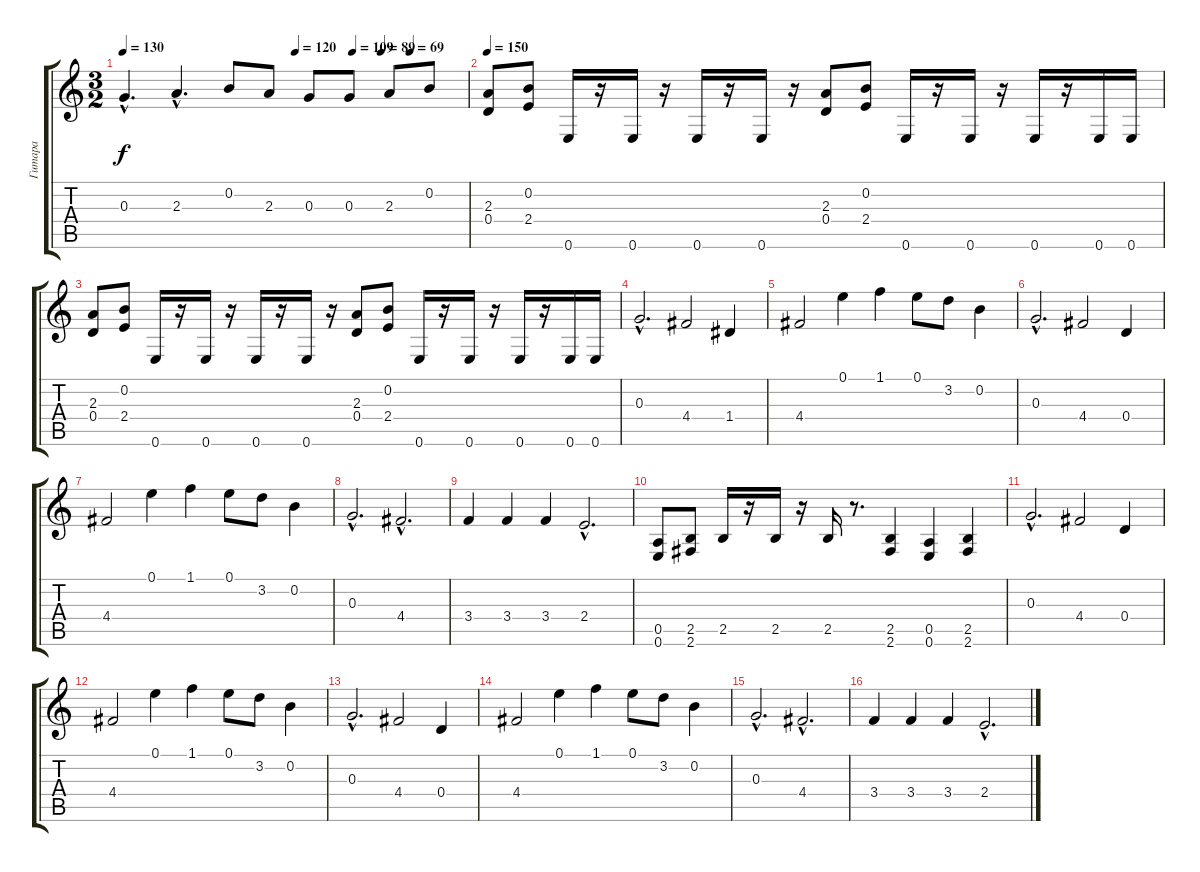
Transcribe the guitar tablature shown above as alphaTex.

\track ("Гитара " "Гитара ") {instrument overdrivenguitar}
\staff {score tabs}
\tuning (E4 B3 G3 D3 A2 E2) {hide}
\ts (3 2)
\tempo 130
\tempo (120 0.5)
\tempo (109 0.6666666666666666)
\tempo (89 0.75)
\tempo (69 0.8333333333333334)
\clef g2
\ks c
0.3{hac}.4{d dy f} 2.3{hac}.4{d} 0.2.8 2.3.8 0.3.8 0.3.8 2.3.8 0.2.8 |
\tempo 150
(2.3 0.4).8 (0.2 2.4).8 0.6.16 r.16 0.6.16 r.16 0.6.16 r.16 0.6.16 r.16 (2.3 0.4).8 (0.2 2.4).8 0.6.16 r.16 0.6.16 r.16 0.6.16 r.16 0.6.16 0.6.16 |
(2.3 0.4).8 (0.2 2.4).8 0.6.16 r.16 0.6.16 r.16 0.6.16 r.16 0.6.16 r.16 (2.3 0.4).8 (0.2 2.4).8 0.6.16 r.16 0.6.16 r.16 0.6.16 r.16 0.6.16 0.6.16 |
0.3{hac}.2{d} 4.4.2 1.4.4 |
4.4.2 0.1.4 1.1.4 0.1.8 3.2.8 0.2.4 |
0.3{hac}.2{d} 4.4.2 0.4.4 |
4.4.2 0.1.4 1.1.4 0.1.8 3.2.8 0.2.4 |
0.3{hac}.2{d} 4.4{hac}.2{d} |
3.4.4 3.4.4 3.4.4 2.4{hac}.2{d} |
(0.5 0.6).8 (2.5 2.6).8 2.5.16 r.16 2.5.16 r.16 2.5.16 r.8{d} (2.5 2.6).4 (0.5 0.6).4 (2.5 2.6).4 |
0.3{hac}.2{d} 4.4.2 0.4.4 |
4.4.2 0.1.4 1.1.4 0.1.8 3.2.8 0.2.4 |
0.3{hac}.2{d} 4.4.2 0.4.4 |
4.4.2 0.1.4 1.1.4 0.1.8 3.2.8 0.2.4 |
0.3{hac}.2{d} 4.4{hac}.2{d} |
3.4.4 3.4.4 3.4.4 2.4{hac}.2{d}
